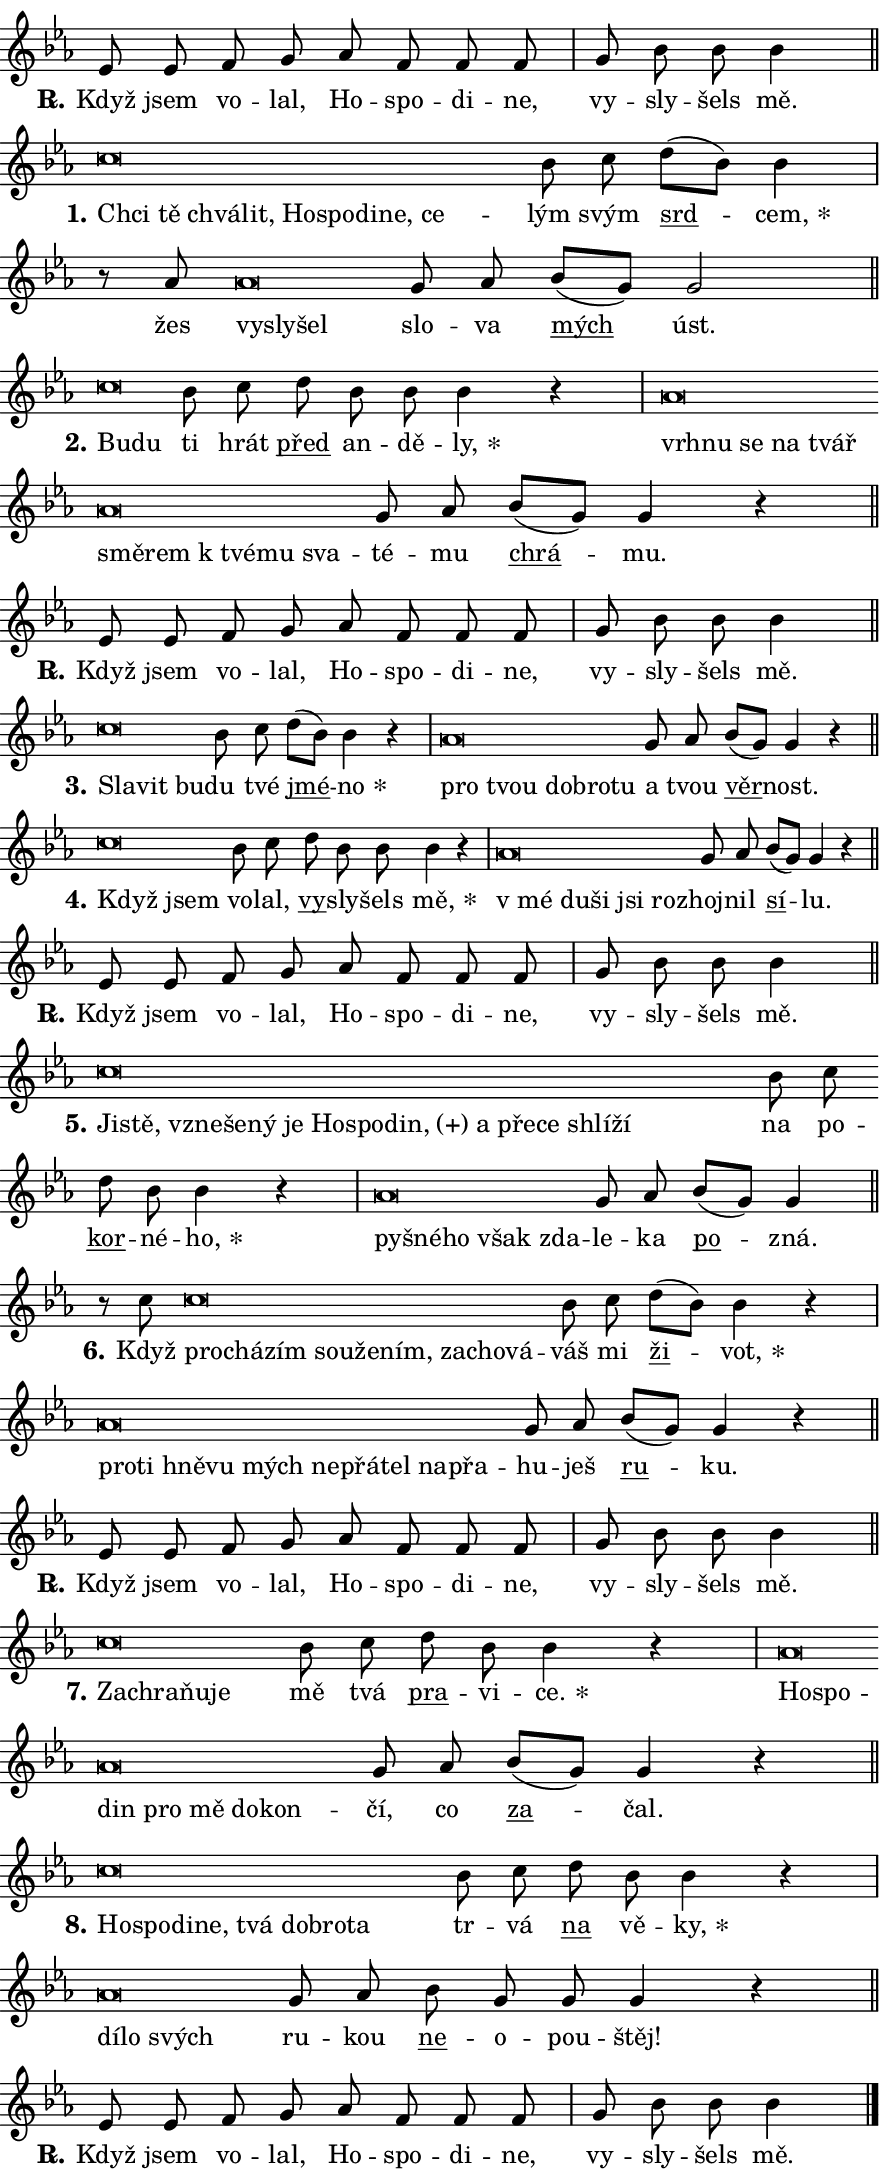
\version "2.24.0"
\header { tagline = "" }
\paper {
  indent = 0\cm
  top-margin = 0\cm
  right-margin = 0.13\cm % to fit lyric hyphens
  bottom-margin = 0\cm
  left-margin = 0\cm
  paper-width = 15\cm
  page-breaking = #ly:one-page-breaking
  system-system-spacing.basic-distance = #11
  score-system-spacing.basic-distance = #11
  ragged-last = ##f
}


%% Author: Thomas Morley
%% https://lists.gnu.org/archive/html/lilypond-user/2020-05/msg00002.html
#(define (line-position grob)
"Returns position of @var[grob} in current system:
   @code{'start}, if at first time-step
   @code{'end}, if at last time-step
   @code{'middle} otherwise
"
  (let* ((col (ly:item-get-column grob))
         (ln (ly:grob-object col 'left-neighbor))
         (rn (ly:grob-object col 'right-neighbor))
         (col-to-check-left (if (ly:grob? ln) ln col))
         (col-to-check-right (if (ly:grob? rn) rn col))
         (break-dir-left
           (and
             (ly:grob-property col-to-check-left 'non-musical #f)
             (ly:item-break-dir col-to-check-left)))
         (break-dir-right
           (and
             (ly:grob-property col-to-check-right 'non-musical #f)
             (ly:item-break-dir col-to-check-right))))
        (cond ((eqv? 1 break-dir-left) 'start)
              ((eqv? -1 break-dir-right) 'end)
              (else 'middle))))

#(define (tranparent-at-line-position vctor)
  (lambda (grob)
  "Relying on @code{line-position} select the relevant enry from @var{vctor}.
Used to determine transparency,"
    (case (line-position grob)
      ((end) (not (vector-ref vctor 0)))
      ((middle) (not (vector-ref vctor 1)))
      ((start) (not (vector-ref vctor 2))))))

noteHeadBreakVisibility =
#(define-music-function (break-visibility)(vector?)
"Makes @code{NoteHead}s transparent relying on @var{break-visibility}"
#{
  \override NoteHead.transparent =
    #(tranparent-at-line-position break-visibility)
#})

#(define delete-ledgers-for-transparent-note-heads
  (lambda (grob)
    "Reads whether a @code{NoteHead} is transparent.
If so this @code{NoteHead} is removed from @code{'note-heads} from
@var{grob}, which is supposed to be @code{LedgerLineSpanner}.
As a result ledgers are not printed for this @code{NoteHead}"
    (let* ((nhds-array (ly:grob-object grob 'note-heads))
           (nhds-list
             (if (ly:grob-array? nhds-array)
                 (ly:grob-array->list nhds-array)
                 '()))
           ;; Relies on the transparent-property being done before
           ;; Staff.LedgerLineSpanner.after-line-breaking is executed.
           ;; This is fragile ...
           (to-keep
             (remove
               (lambda (nhd)
                 (ly:grob-property nhd 'transparent #f))
               nhds-list)))
      ;; TODO find a better method to iterate over grob-arrays, similiar
      ;; to filter/remove etc for lists
      ;; For now rebuilt from scratch
      (set! (ly:grob-object grob 'note-heads)  '())
      (for-each
        (lambda (nhd)
          (ly:pointer-group-interface::add-grob grob 'note-heads nhd))
        to-keep))))

squashNotes = {
  \override NoteHead.X-extent = #'(-0.2 . 0.2)
  \override NoteHead.Y-extent = #'(-0.75 . 0)
  \override NoteHead.stencil =
    #(lambda (grob)
       (let ((pos (ly:grob-property grob 'staff-position)))
         (begin
           (if (< pos -7) (display "ERROR: Lower brevis then expected\n") (display ""))
           (if (<= pos -6) ly:text-interface::print ly:note-head::print))))
}
unSquashNotes = {
  \revert NoteHead.X-extent
  \revert NoteHead.Y-extent
  \revert NoteHead.stencil
}

hideNotes = \noteHeadBreakVisibility #begin-of-line-visible
unHideNotes = \noteHeadBreakVisibility #all-visible

% work-around for resetting accidentals
% https://lilypond.org/doc/v2.23/Documentation/notation/displaying-rhythms#unmetered-music
cadenzaMeasure = {
  \cadenzaOff
  \partial 1024 s1024
  \cadenzaOn
}

#(define-markup-command (accent layout props text) (markup?)
  "Underline accented syllable"
  (interpret-markup layout props
    #{\markup \override #'(offset . 4.3) \underline { #text }#}))

responsum = \markup \concat {
  "R" \hspace #-1.05 \path #0.1 #'((moveto 0 0.07) (lineto 0.9 0.8)) \hspace #0.05 "."
}

spaceSize = #0.6828661417322834 % exact space size for TeX Gyre Schola

\layout {
  \context {
    \Staff
    \remove "Time_signature_engraver"
    \override LedgerLineSpanner.after-line-breaking = #delete-ledgers-for-transparent-note-heads
  }
  \context {
    \Lyrics {
      \override LyricSpace.minimum-distance = \spaceSize
      \override LyricText.font-name = #"TeX Gyre Schola"
      \override LyricText.font-size = 1
      \override StanzaNumber.font-name = #"TeX Gyre Schola Bold"
      \override StanzaNumber.font-size = 1
    }
  }
  \context {
    \Score 
    \override NoteHead.text =
      #(lambda (grob) 
        (let ((pos (ly:grob-property grob 'staff-position)))
          #{\markup {
            \combine
              \halign #-0.55 \raise #(if (= pos -6) 0 0.5) \override #'(thickness . 2) \draw-line #'(3.2 . 0)
              \musicglyph "noteheads.sM1"
          }#}))
  }
}

% magnetic-lyrics.ily
%
%   written by
%     Jean Abou Samra <jean@abou-samra.fr>
%     Werner Lemberg <wl@gnu.org>
%
%   adapted by
%     Jiri Hon <jiri.hon@gmail.com>
%
% Version 2022-Apr-15

% https://www.mail-archive.com/lilypond-user@gnu.org/msg149350.html

#(define (Left_hyphen_pointer_engraver context)
   "Collect syllable-hyphen-syllable occurrences in lyrics and store
them in properties.  This engraver only looks to the left.  For
example, if the lyrics input is @code{foo -- bar}, it does the
following.

@itemize @bullet
@item
Set the @code{text} property of the @code{LyricHyphen} grob between
@q{foo} and @q{bar} to @code{foo}.

@item
Set the @code{left-hyphen} property of the @code{LyricText} grob with
text @q{foo} to the @code{LyricHyphen} grob between @q{foo} and
@q{bar}.
@end itemize

Use this auxiliary engraver in combination with the
@code{lyric-@/text::@/apply-@/magnetic-@/offset!} hook."
   (let ((hyphen #f)
         (text #f))
     (make-engraver
      (acknowledgers
       ((lyric-syllable-interface engraver grob source-engraver)
        (set! text grob)))
      (end-acknowledgers
       ((lyric-hyphen-interface engraver grob source-engraver)
        ;(when (not (grob::has-interface grob 'lyric-space-interface))
          (set! hyphen grob)));)
      ((stop-translation-timestep engraver)
       (when (and text hyphen)
         (ly:grob-set-object! text 'left-hyphen hyphen))
       (set! text #f)
       (set! hyphen #f)))))

#(define (lyric-text::apply-magnetic-offset! grob)
   "If the space between two syllables is less than the value in
property @code{LyricText@/.details@/.squash-threshold}, move the right
syllable to the left so that it gets concatenated with the left
syllable.

Use this function as a hook for
@code{LyricText@/.after-@/line-@/breaking} if the
@code{Left_@/hyphen_@/pointer_@/engraver} is active."
   (let ((hyphen (ly:grob-object grob 'left-hyphen #f)))
     (when hyphen
       (let ((left-text (ly:spanner-bound hyphen LEFT)))
         (when (grob::has-interface left-text 'lyric-syllable-interface)
           (let* ((common (ly:grob-common-refpoint grob left-text X))
                  (this-x-ext (ly:grob-extent grob common X))
                  (left-x-ext
                   (begin
                     ;; Trigger magnetism for left-text.
                     (ly:grob-property left-text 'after-line-breaking)
                     (ly:grob-extent left-text common X)))
                  ;; `delta` is the gap width between two syllables.
                  (delta (- (interval-start this-x-ext)
                            (interval-end left-x-ext)))
                  (details (ly:grob-property grob 'details))
                  (threshold (assoc-get 'squash-threshold details 0.2)))
             (when (< delta threshold)
               (let* (;; We have to manipulate the input text so that
                      ;; ligatures crossing syllable boundaries are not
                      ;; disabled.  For languages based on the Latin
                      ;; script this is essentially a beautification.
                      ;; However, for non-Western scripts it can be a
                      ;; necessity.
                      (lt (ly:grob-property left-text 'text))
                      (rt (ly:grob-property grob 'text))
                      (is-space (grob::has-interface hyphen 'lyric-space-interface))
                      (space (if is-space " " ""))
                      (extra-delta (if is-space spaceSize 0))
                      ;; Append new syllable.
                      (ltrt-space (if (and (string? lt) (string? rt))
                                (string-append lt space rt)
                                (make-concat-markup (list lt space rt))))
                      ;; Right-align `ltrt` to the right side.
                      (ltrt-space-markup (grob-interpret-markup
                               grob
                               (make-translate-markup
                                (cons (interval-length this-x-ext) 0)
                                (make-right-align-markup ltrt-space)))))
                 (begin
                   ;; Don't print `left-text`.
                   (ly:grob-set-property! left-text 'stencil #f)
                   ;; Set text and stencil (which holds all collected
                   ;; syllables so far) and shift it to the left.
                   (ly:grob-set-property! grob 'text ltrt-space)
                   (ly:grob-set-property! grob 'stencil ltrt-space-markup)
                   (ly:grob-translate-axis! grob (- (- delta extra-delta)) X))))))))))


#(define (lyric-hyphen::displace-bounds-first grob)
   ;; Make very sure this callback isn't triggered too early.
   (let ((left (ly:spanner-bound grob LEFT))
         (right (ly:spanner-bound grob RIGHT)))
     (ly:grob-property left 'after-line-breaking)
     (ly:grob-property right 'after-line-breaking)
     (ly:lyric-hyphen::print grob)))

squashThreshold = #0.4

\layout {
  \context {
    \Lyrics
    \consists #Left_hyphen_pointer_engraver
    \override LyricText.after-line-breaking =
      #lyric-text::apply-magnetic-offset!
    \override LyricHyphen.stencil = #lyric-hyphen::displace-bounds-first
    \override LyricText.details.squash-threshold = \squashThreshold
    \override LyricHyphen.minimum-distance = 0
    \override LyricHyphen.minimum-length = \squashThreshold
  }
}

squashText = \override LyricText.details.squash-threshold = 9999
unSquashText = \override LyricText.details.squash-threshold = \squashThreshold

leftText = \override LyricText.self-alignment-X = #LEFT
unLeftText = \revert LyricText.self-alignment-X

starOffset = #(lambda (grob) 
                (let ((x_offset (ly:self-alignment-interface::aligned-on-x-parent grob)))
                  (if (= x_offset 0) 0 (+ x_offset 1.2))))

star = #(define-music-function (syllable)(string?)
"Append star separator at the end of a syllable"
#{
  \once \override LyricText.X-offset = #starOffset
  \lyricmode { \markup {
    #syllable
    \override #'((font-name . "TeX Gyre Schola Bold")) \hspace #0.2 \lower #0.65 \larger "*"
  } }
#})

starAccent = #(define-music-function (syllable)(string?)
"Append star separator at the end of a syllable and make accent"
#{
  \once \override LyricText.X-offset = #starOffset
  \lyricmode { \markup {
    \accent #syllable
    \override #'((font-name . "TeX Gyre Schola Bold")) \hspace #0.2 \lower #0.65 \larger "*"
  } }
#})

breath = #(define-music-function (syllable)(string?)
"Append breathing indicator at the end of a syllable"
#{
  \lyricmode { \markup { #syllable "+" } }
#})

optionalBreath = #(define-music-function (syllable)(string?)
"Append optional breathing indicator at the end of a syllable"
#{
  \lyricmode { \markup { #syllable "(+)" } }
#})


\score {
    <<
        \new Voice = "melody" { \cadenzaOn \key es \major \relative { es'8 es f g \bar "" as f f f \cadenzaMeasure \bar "|" g bes bes bes4 \cadenzaMeasure \bar "||" \break } }
        \new Lyrics \lyricsto "melody" { \lyricmode { \set stanza = \responsum
Když jsem vo -- lal, Ho -- spo -- di -- ne, vy -- sly -- šels mě. } }
    >>
    \layout {}
}

\score {
    <<
        \new Voice = "melody" { \cadenzaOn \key es \major \relative { \squashNotes c''\breve*1/16 \hideNotes \breve*1/16 \bar "" \breve*1/16 \bar "" \breve*1/16 \bar "" \breve*1/16 \bar "" \breve*1/16 \bar "" \breve*1/16 \bar "" \breve*1/16 \breve*1/16 \bar "" \unHideNotes \unSquashNotes bes8 c \bar "" d[( bes)] bes4 \cadenzaMeasure \bar "|" r8 as8 \squashNotes as\breve*1/16 \hideNotes \breve*1/16 \breve*1/16 \bar "" \unHideNotes \unSquashNotes g8 as \bar "" bes[( g)] g2 \cadenzaMeasure \bar "||" \break } }
        \new Lyrics \lyricsto "melody" { \lyricmode { \set stanza = "1."
\leftText Chci \squashText tě chvá -- lit, Ho -- spo -- di -- ne, ce -- \unLeftText \unSquashText lým svým \markup \accent srd -- \star cem, žes \leftText vy -- \squashText sly -- šel \unLeftText \unSquashText slo -- va \markup \accent mých úst. } }
    >>
    \layout {}
}

\score {
    <<
        \new Voice = "melody" { \cadenzaOn \key es \major \relative { \squashNotes c''\breve*1/16 \hideNotes \breve*1/16 \bar "" \unHideNotes \unSquashNotes bes8 c \bar "" d bes bes bes4 r \cadenzaMeasure \bar "|" \squashNotes as\breve*1/16 \hideNotes \breve*1/16 \bar "" \breve*1/16 \bar "" \breve*1/16 \bar "" \breve*1/16 \bar "" \breve*1/16 \bar "" \breve*1/16 \bar "" \breve*1/16 \bar "" \breve*1/16 \breve*1/16 \bar "" \unHideNotes \unSquashNotes g8 as \bar "" bes[( g)] g4 r \cadenzaMeasure \bar "||" \break } }
        \new Lyrics \lyricsto "melody" { \lyricmode { \set stanza = "2."
\leftText Bu -- \squashText du \unLeftText \unSquashText ti hrát \markup \accent před an -- dě -- \star ly, \leftText vrh -- \squashText nu se na tvář smě -- rem "k tvé" -- mu sva -- \unLeftText \unSquashText té -- mu \markup \accent chrá -- mu. } }
    >>
    \layout {}
}

\score {
    <<
        \new Voice = "melody" { \cadenzaOn \key es \major \relative { es'8 es f g \bar "" as f f f \cadenzaMeasure \bar "|" g bes bes bes4 \cadenzaMeasure \bar "||" \break } }
        \new Lyrics \lyricsto "melody" { \lyricmode { \set stanza = \responsum
Když jsem vo -- lal, Ho -- spo -- di -- ne, vy -- sly -- šels mě. } }
    >>
    \layout {}
}

\score {
    <<
        \new Voice = "melody" { \cadenzaOn \key es \major \relative { \squashNotes c''\breve*1/16 \hideNotes \breve*1/16 \breve*1/16 \bar "" \unHideNotes \unSquashNotes bes8 c \bar "" d[( bes)] bes4 r \cadenzaMeasure \bar "|" \squashNotes as\breve*1/16 \hideNotes \breve*1/16 \bar "" \breve*1/16 \bar "" \breve*1/16 \breve*1/16 \bar "" \unHideNotes \unSquashNotes g8 as \bar "" bes[( g)] g4 r \cadenzaMeasure \bar "||" \break } }
        \new Lyrics \lyricsto "melody" { \lyricmode { \set stanza = "3."
\leftText Sla -- \squashText vit bu -- \unLeftText \unSquashText du tvé \markup \accent jmé -- \star no \leftText pro \squashText tvou dob -- ro -- tu \unLeftText \unSquashText a tvou \markup \accent věr -- nost. } }
    >>
    \layout {}
}

\score {
    <<
        \new Voice = "melody" { \cadenzaOn \key es \major \relative { \squashNotes c''\breve*1/16 \hideNotes \breve*1/16 \bar "" \unHideNotes \unSquashNotes bes8 c \bar "" d bes bes bes4 r \cadenzaMeasure \bar "|" \squashNotes as\breve*1/16 \hideNotes \breve*1/16 \bar "" \breve*1/16 \bar "" \breve*1/16 \breve*1/16 \bar "" \unHideNotes \unSquashNotes g8 as \bar "" bes[( g)] g4 r \cadenzaMeasure \bar "||" \break } }
        \new Lyrics \lyricsto "melody" { \lyricmode { \set stanza = "4."
\leftText Když \squashText jsem \unLeftText \unSquashText vo -- lal, \markup \accent vy -- sly -- šels \star mě, \leftText "v mé" \squashText du -- ši jsi roz -- \unLeftText \unSquashText hoj -- nil \markup \accent sí -- lu. } }
    >>
    \layout {}
}

\score {
    <<
        \new Voice = "melody" { \cadenzaOn \key es \major \relative { es'8 es f g \bar "" as f f f \cadenzaMeasure \bar "|" g bes bes bes4 \cadenzaMeasure \bar "||" \break } }
        \new Lyrics \lyricsto "melody" { \lyricmode { \set stanza = \responsum
Když jsem vo -- lal, Ho -- spo -- di -- ne, vy -- sly -- šels mě. } }
    >>
    \layout {}
}

\score {
    <<
        \new Voice = "melody" { \cadenzaOn \key es \major \relative { \squashNotes c''\breve*1/16 \hideNotes \breve*1/16 \bar "" \breve*1/16 \bar "" \breve*1/16 \bar "" \breve*1/16 \bar "" \breve*1/16 \bar "" \breve*1/16 \bar "" \breve*1/16 \bar "" \breve*1/16 \bar "" \breve*1/16 \bar "" \breve*1/16 \bar "" \breve*1/16 \bar "" \breve*1/16 \breve*1/16 \bar "" \unHideNotes \unSquashNotes bes8 c \bar "" d bes bes4 r \cadenzaMeasure \bar "|" \squashNotes as\breve*1/16 \hideNotes \breve*1/16 \bar "" \breve*1/16 \bar "" \breve*1/16 \breve*1/16 \bar "" \unHideNotes \unSquashNotes g8 as \bar "" bes[( g)] g4 \cadenzaMeasure \bar "||" \break } }
        \new Lyrics \lyricsto "melody" { \lyricmode { \set stanza = "5."
\leftText Ji -- \squashText stě, vzne -- še -- ný je Ho -- spo -- \optionalBreath din, a pře -- ce shlí -- ží \unLeftText \unSquashText na po -- \markup \accent kor -- né -- \star ho, \leftText py -- \squashText šné -- ho však zda -- \unLeftText \unSquashText le -- ka \markup \accent po -- zná. } }
    >>
    \layout {}
}

\score {
    <<
        \new Voice = "melody" { \cadenzaOn \key es \major \relative { r8 c''8 \squashNotes c\breve*1/16 \hideNotes \breve*1/16 \bar "" \breve*1/16 \bar "" \breve*1/16 \bar "" \breve*1/16 \bar "" \breve*1/16 \bar "" \breve*1/16 \bar "" \breve*1/16 \breve*1/16 \bar "" \unHideNotes \unSquashNotes bes8 c \bar "" d[( bes)] bes4 r \cadenzaMeasure \bar "|" \squashNotes as\breve*1/16 \hideNotes \breve*1/16 \bar "" \breve*1/16 \bar "" \breve*1/16 \bar "" \breve*1/16 \bar "" \breve*1/16 \bar "" \breve*1/16 \bar "" \breve*1/16 \bar "" \breve*1/16 \breve*1/16 \bar "" \unHideNotes \unSquashNotes g8 as \bar "" bes[( g)] g4 r \cadenzaMeasure \bar "||" \break } }
        \new Lyrics \lyricsto "melody" { \lyricmode { \set stanza = "6."
Když \leftText pro -- \squashText chá -- zím sou -- že -- ním, za -- cho -- vá -- \unLeftText \unSquashText váš mi \markup \accent ži -- \star vot, \leftText pro -- \squashText ti hně -- vu mých ne -- přá -- tel na -- přa -- \unLeftText \unSquashText hu -- ješ \markup \accent ru -- ku. } }
    >>
    \layout {}
}

\score {
    <<
        \new Voice = "melody" { \cadenzaOn \key es \major \relative { es'8 es f g \bar "" as f f f \cadenzaMeasure \bar "|" g bes bes bes4 \cadenzaMeasure \bar "||" \break } }
        \new Lyrics \lyricsto "melody" { \lyricmode { \set stanza = \responsum
Když jsem vo -- lal, Ho -- spo -- di -- ne, vy -- sly -- šels mě. } }
    >>
    \layout {}
}

\score {
    <<
        \new Voice = "melody" { \cadenzaOn \key es \major \relative { \squashNotes c''\breve*1/16 \hideNotes \breve*1/16 \bar "" \breve*1/16 \breve*1/16 \bar "" \unHideNotes \unSquashNotes bes8 c \bar "" d bes bes4 r \cadenzaMeasure \bar "|" \squashNotes as\breve*1/16 \hideNotes \breve*1/16 \bar "" \breve*1/16 \bar "" \breve*1/16 \bar "" \breve*1/16 \bar "" \breve*1/16 \breve*1/16 \bar "" \unHideNotes \unSquashNotes g8 as \bar "" bes[( g)] g4 r \cadenzaMeasure \bar "||" \break } }
        \new Lyrics \lyricsto "melody" { \lyricmode { \set stanza = "7."
\leftText Za -- \squashText chra -- ňu -- je \unLeftText \unSquashText mě tvá \markup \accent pra -- vi -- \star ce. \leftText Ho -- \squashText spo -- din pro mě do -- kon -- \unLeftText \unSquashText čí, co \markup \accent za -- čal. } }
    >>
    \layout {}
}

\score {
    <<
        \new Voice = "melody" { \cadenzaOn \key es \major \relative { \squashNotes c''\breve*1/16 \hideNotes \breve*1/16 \bar "" \breve*1/16 \bar "" \breve*1/16 \bar "" \breve*1/16 \bar "" \breve*1/16 \bar "" \breve*1/16 \breve*1/16 \bar "" \unHideNotes \unSquashNotes bes8 c \bar "" d bes bes4 r \cadenzaMeasure \bar "|" \squashNotes as\breve*1/16 \hideNotes \breve*1/16 \breve*1/16 \bar "" \unHideNotes \unSquashNotes g8 as \bar "" bes g g g4 r \cadenzaMeasure \bar "||" \break } }
        \new Lyrics \lyricsto "melody" { \lyricmode { \set stanza = "8."
\leftText Ho -- \squashText spo -- di -- ne, tvá dob -- ro -- ta \unLeftText \unSquashText tr -- vá \markup \accent na vě -- \star ky, \leftText dí -- \squashText lo svých \unLeftText \unSquashText ru -- kou \markup \accent ne -- o -- pou -- štěj! } }
    >>
    \layout {}
}

\score {
    <<
        \new Voice = "melody" { \cadenzaOn \key es \major \relative { es'8 es f g \bar "" as f f f \cadenzaMeasure \bar "|" g bes bes bes4 \cadenzaMeasure \bar "||" \break } \bar "|." }
        \new Lyrics \lyricsto "melody" { \lyricmode { \set stanza = \responsum
Když jsem vo -- lal, Ho -- spo -- di -- ne, vy -- sly -- šels mě. } }
    >>
    \layout {}
}
